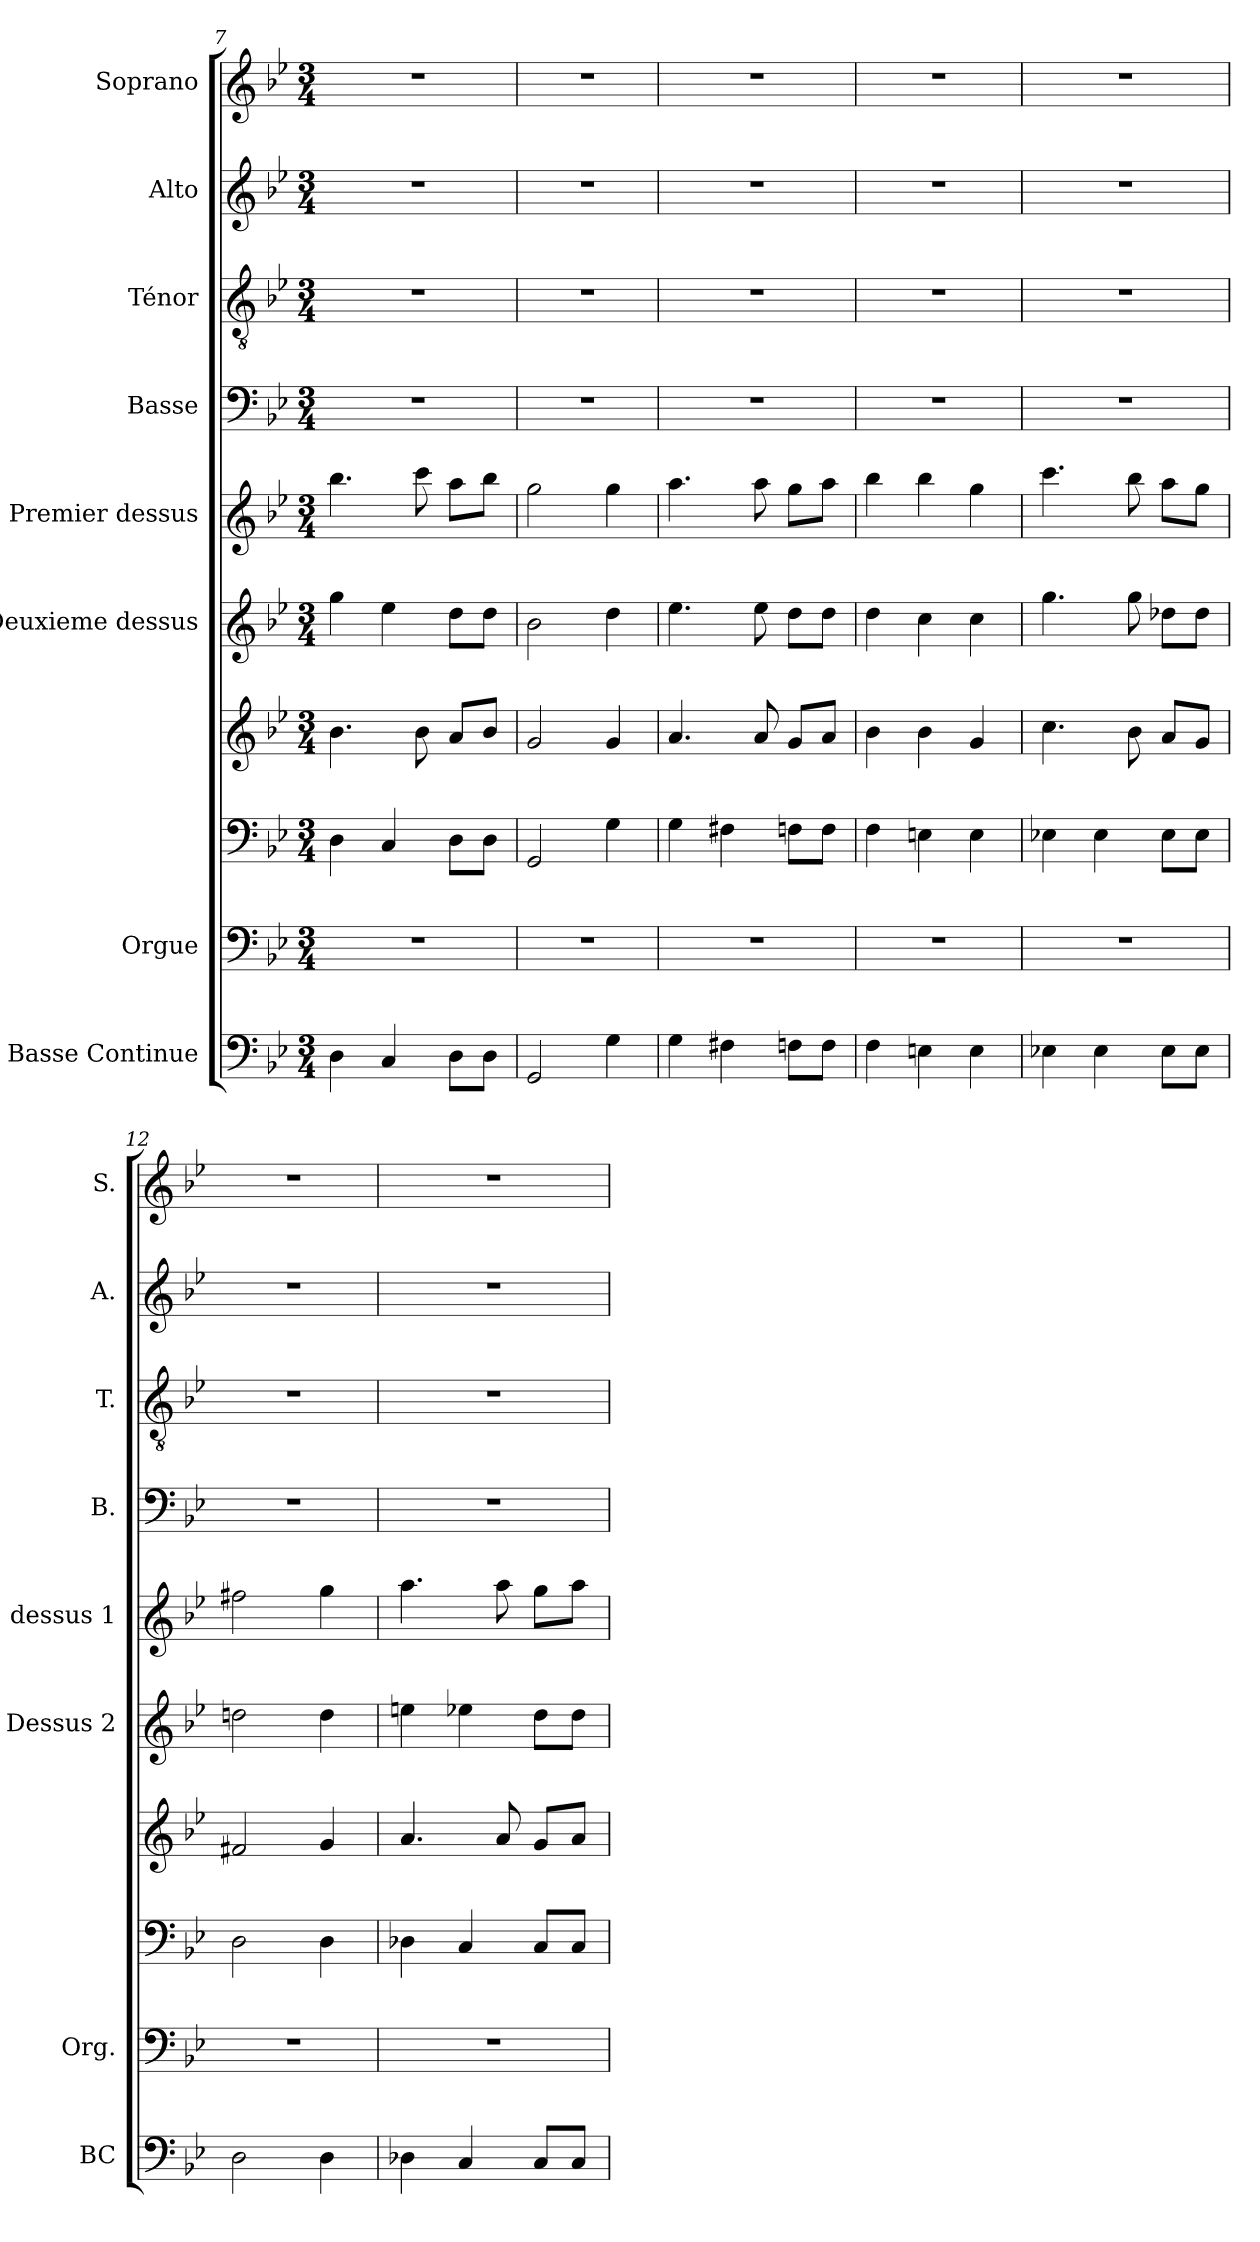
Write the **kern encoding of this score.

**kern	**kern	**kern	**kern	**kern	**kern	**kern	**kern	**kern	**kern
*part8	*part7	*part7	*part7	*part6	*part5	*part4	*part3	*part2	*part1
*staff10	*staff9	*staff8	*staff7	*staff6	*staff5	*staff4	*staff3	*staff2	*staff1
*I"Basse Continue	*I"Orgue	*	*	*I"Deuxieme dessus	*I"Premier dessus	*I"Basse	*I"Ténor	*I"Alto	*I"Soprano
*I'BC	*I'Org.	*	*	*I'Dessus 2	*I'dessus 1	*I'B.	*I'T.	*I'A.	*I'S.
!!LO:LB:g=z
*clefF4	*clefF4	*clefF4	*clefG2	*clefG2	*clefG2	*clefF4	*clefGv2	*clefG2	*clefG2
*k[b-e-]	*k[b-e-]	*k[b-e-]	*k[b-e-]	*k[b-e-]	*k[b-e-]	*k[b-e-]	*k[b-e-]	*k[b-e-]	*k[b-e-]
*M3/4	*M3/4	*M3/4	*M3/4	*M3/4	*M3/4	*M3/4	*M3/4	*M3/4	*M3/4
=7	=7	=7	=7	=7	=7	=7	=7	=7	=7
4D	2.r	4D\	4.b-\	4gg	4.bb-	2.r	2.r	2.r	2.r
4C	.	4C/	.	4ee-	.	.	.	.	.
.	.	.	8b-\	.	8ccc	.	.	.	.
8D\L	.	8D\L	8a/L	8dd\L	8aa\L	.	.	.	.
8D\J	.	8D\J	8b-/J	8dd\J	8bb-\J	.	.	.	.
=8	=8	=8	=8	=8	=8	=8	=8	=8	=8
2GG	2.r	2GG/	2g/	2b-	2gg	2.r	2.r	2.r	2.r
4G	.	4G\	4g/	4dd	4gg	.	.	.	.
=9	=9	=9	=9	=9	=9	=9	=9	=9	=9
4G	2.r	4G\	4.a/	4.ee-	4.aa	2.r	2.r	2.r	2.r
4F#X	.	4F#X\	.	.	.	.	.	.	.
.	.	.	8a/	8ee-	8aa	.	.	.	.
8Fn\L	.	8Fn\L	8g/L	8dd\L	8gg\L	.	.	.	.
8F\J	.	8F\J	8a/J	8dd\J	8aa\J	.	.	.	.
=10	=10	=10	=10	=10	=10	=10	=10	=10	=10
4F	2.r	4F\	4b-\	4dd	4bb-	2.r	2.r	2.r	2.r
4En	.	4En\	4b-\	4cc	4bb-	.	.	.	.
4E	.	4E\	4g/	4cc	4gg	.	.	.	.
=11	=11	=11	=11	=11	=11	=11	=11	=11	=11
4E-X	2.r	4E-X\	4.cc\	4.gg	4.ccc	2.r	2.r	2.r	2.r
4E-	.	4E-\	.	.	.	.	.	.	.
.	.	.	8b-\	8gg	8bb-	.	.	.	.
8E-\L	.	8E-\L	8a/L	8dd-X\L	8aa\L	.	.	.	.
8E-\J	.	8E-\J	8g/J	8dd-\J	8gg\J	.	.	.	.
=12	=12	=12	=12	=12	=12	=12	=12	=12	=12
2D	2.r	2D\	2f#X/	2ddn	2ff#X	2.r	2.r	2.r	2.r
4D	.	4D\	4g/	4dd	4gg	.	.	.	.
=13	=13	=13	=13	=13	=13	=13	=13	=13	=13
4D-X	2.r	4D-X\	4.a/	4een	4.aa	2.r	2.r	2.r	2.r
4C	.	4C/	.	4ee-X	.	.	.	.	.
.	.	.	8a/	.	8aa	.	.	.	.
8C/L	.	8C/L	8g/L	8dd\L	8gg\L	.	.	.	.
8C/J	.	8C/J	8a/J	8dd\J	8aa\J	.	.	.	.
=	=	=	=	=	=	=	=	=	=
*-	*-	*-	*-	*-	*-	*-	*-	*-	*-
